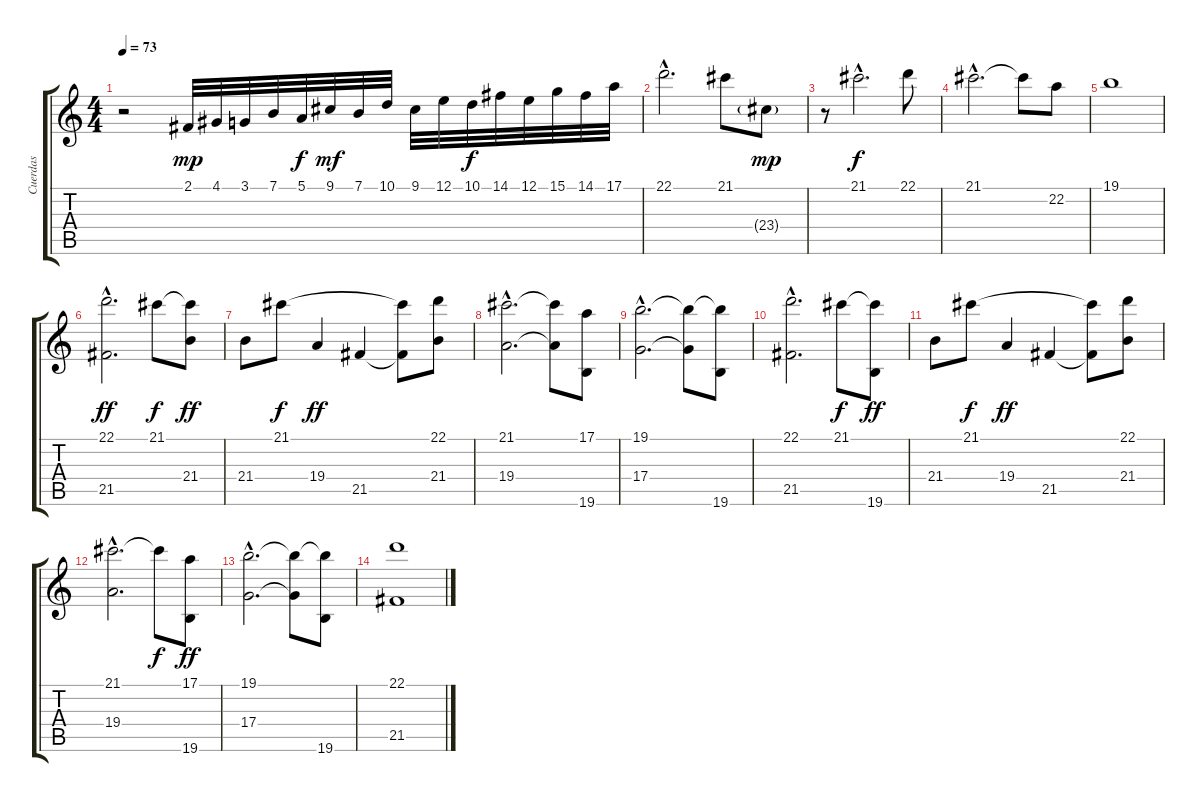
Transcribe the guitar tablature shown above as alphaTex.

\track ("Cuerdas" "Cuerdas") {instrument stringensemble1}
\staff {score tabs}
\tuning (E4 B3 G3 D3 A2 E2) {hide}
\ts (4 4)
\tempo 73
\clef g2
\ks c
r.2{dy f} 2.1.32{dy mp} 4.1.32 3.1.32 7.1.32 5.1.32{dy f} 9.1.32{dy mf} 7.1.32 10.1.32 9.1.32 12.1.32 10.1.32{dy f} 14.1.32 12.1.32 15.1.32 14.1.32 17.1.32 |
22.1{hac}.2{d} 21.1.8 23.4{g}.8{dy mp} |
r.8 21.1{hac}.2{d dy f} 22.1.8 |
21.1{hac}.2{d} 21.1{t}.8 22.2.8 |
19.1.1 |
(22.1{hac} 21.5{hac}).2{d dy ff} 21.1.8{dy f} (21.1{t} 21.4).8{dy ff} |
21.4.8 21.1.8{dy f} 19.4.4{dy ff} 21.5.4 (21.1{t} 21.5{t}).8 (22.1 21.4).8 |
(21.1{hac} 19.4{hac}).2{d} (21.1{t} 19.4{t}).8 (17.1 19.6).8 |
(19.1{hac} 17.4{hac}).2{d} (19.1{t} 17.4{t}).8 (19.1{t} 19.6).8 |
(22.1{hac} 21.5{hac}).2{d} 21.1.8{dy f} (21.1{t} 19.6).8{dy ff} |
21.4.8 21.1.8{dy f} 19.4.4{dy ff} 21.5.4 (21.1{t} 21.5{t}).8 (22.1 21.4).8 |
(21.1{hac} 19.4{hac}).2{d} 21.1{t}.8{dy f} (17.1 19.6).8{dy ff} |
(19.1{hac} 17.4{hac}).2{d} (19.1{t} 17.4{t}).8 (19.1{t} 19.6).8 |
(22.1 21.5).1
